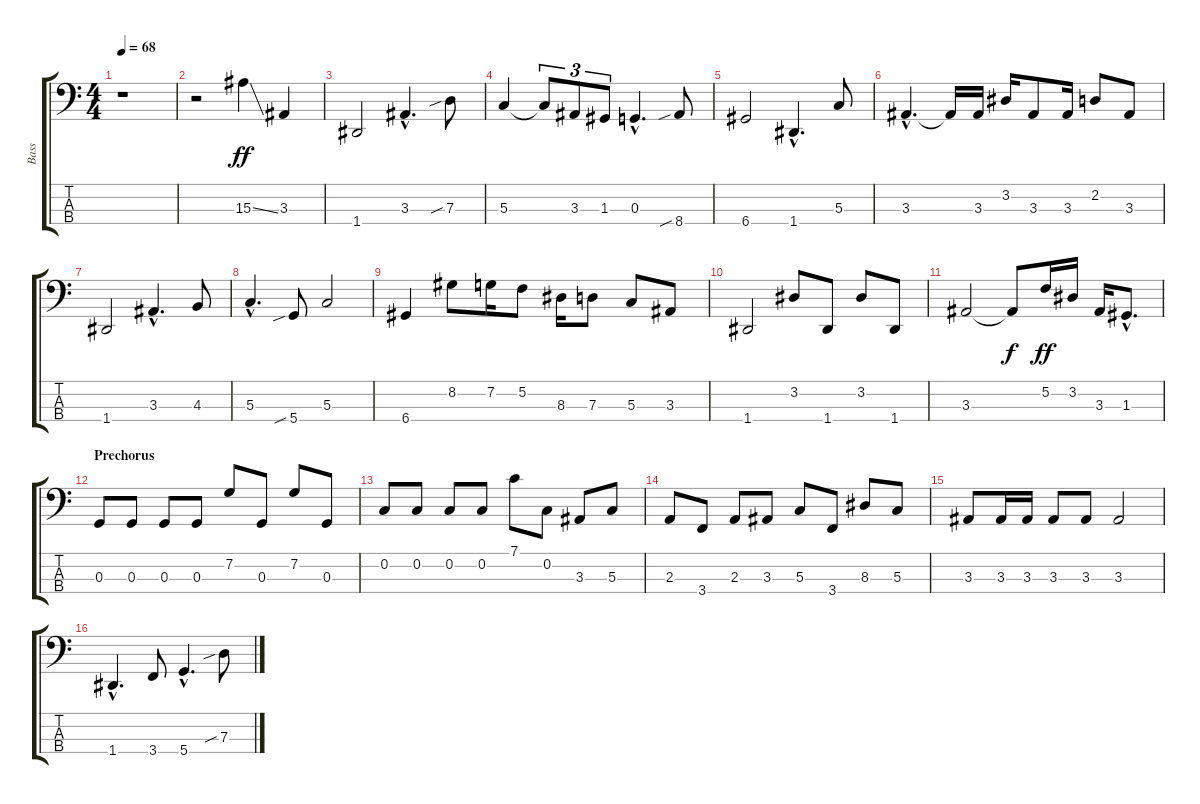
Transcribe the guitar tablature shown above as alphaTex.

\track ("Bass" "Bass") {instrument electricbassfinger}
\staff {score tabs}
\tuning (F2 C2 G1 D1) {hide}
\ts (4 4)
\tempo 68
\clef f4
\ks c
r.1{dy ff} |
r.2 15.3{ss}.4 3.3.4 |
1.4.2 3.3{hac}.4{d} 7.3{sib}.8 |
5.3.4 5.3{t}.8{tu (3 2)} 3.3.8{tu (3 2)} 1.3.8{tu (3 2)} 0.3{hac}.4{d} 8.4{sib}.8 |
6.4.2 1.4{hac}.4{d} 5.3.8 |
3.3{hac}.4{d} 3.3{t}.16 3.3.16 3.2.16 3.3.8 3.3.16 2.2.8 3.3.8 |
1.4.2 3.3{hac}.4{d} 4.3.8 |
5.3{hac}.4{d} 5.4{sib}.8 5.3.2 |
6.4.4 8.2.8 7.2.16 5.2.8 8.3.16 7.3.8 5.3.8 3.3.8 |
1.4.2 3.2.8 1.4.8 3.2.8 1.4.8 |
3.3.2 3.3{t}.8{dy f} 5.2.16{dy ff} 3.2.16 3.3.16 1.3{hac}.8{d} |
\section ("" "Prechorus")
0.3.8 0.3.8 0.3.8 0.3.8 7.2.8 0.3.8 7.2.8 0.3.8 |
0.2.8 0.2.8 0.2.8 0.2.8 7.1.8 0.2.8 3.3.8 5.3.8 |
2.3.8 3.4.8 2.3.8 3.3.8 5.3.8 3.4.8 8.3.8 5.3.8 |
3.3.8 3.3.16 3.3.16 3.3.8 3.3.8 3.3.2 |
1.4{hac}.4{d} 3.4.8 5.4{hac}.4{d} 7.3{sib}.8
